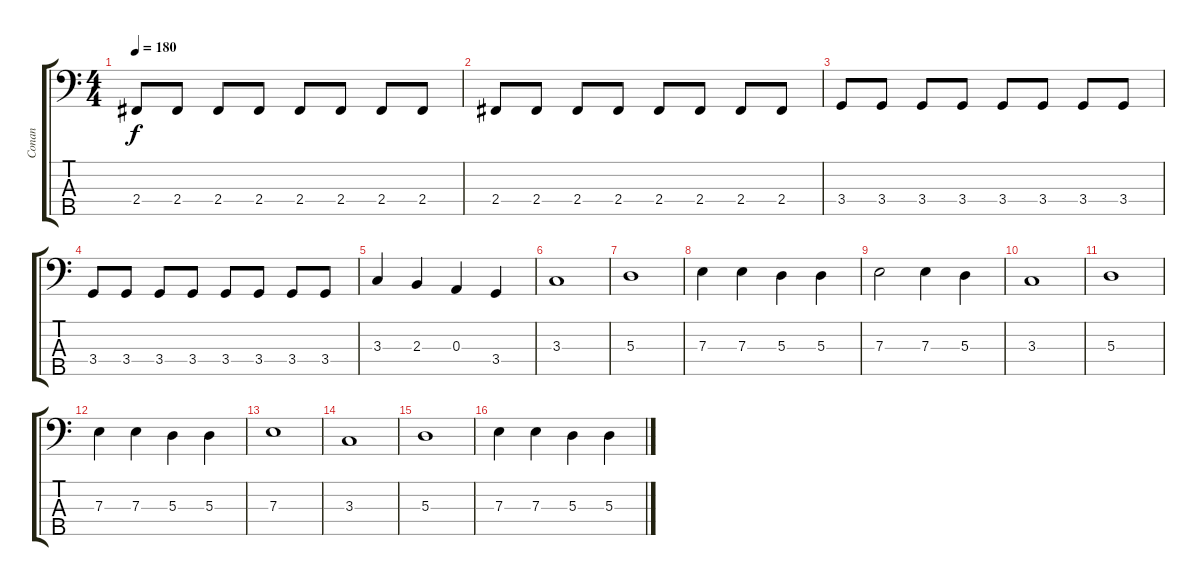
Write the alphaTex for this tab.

\track ("Conan" "Conan") {instrument electricbassfinger}
\staff {score tabs}
\tuning (G2 D2 A1 E1 B0) {hide}
\ts (4 4)
\tempo 180
\clef f4
\ks c
2.4.8{dy f} 2.4.8 2.4.8 2.4.8 2.4.8 2.4.8 2.4.8 2.4.8 |
2.4.8 2.4.8 2.4.8 2.4.8 2.4.8 2.4.8 2.4.8 2.4.8 |
3.4.8 3.4.8 3.4.8 3.4.8 3.4.8 3.4.8 3.4.8 3.4.8 |
3.4.8 3.4.8 3.4.8 3.4.8 3.4.8 3.4.8 3.4.8 3.4.8 |
3.3.4 2.3.4 0.3.4 3.4.4 |
3.3.1 |
5.3.1 |
7.3.4 7.3.4 5.3.4 5.3.4 |
7.3.2 7.3.4 5.3.4 |
3.3.1 |
5.3.1 |
7.3.4 7.3.4 5.3.4 5.3.4 |
7.3.1 |
3.3.1 |
5.3.1 |
7.3.4 7.3.4 5.3.4 5.3.4
